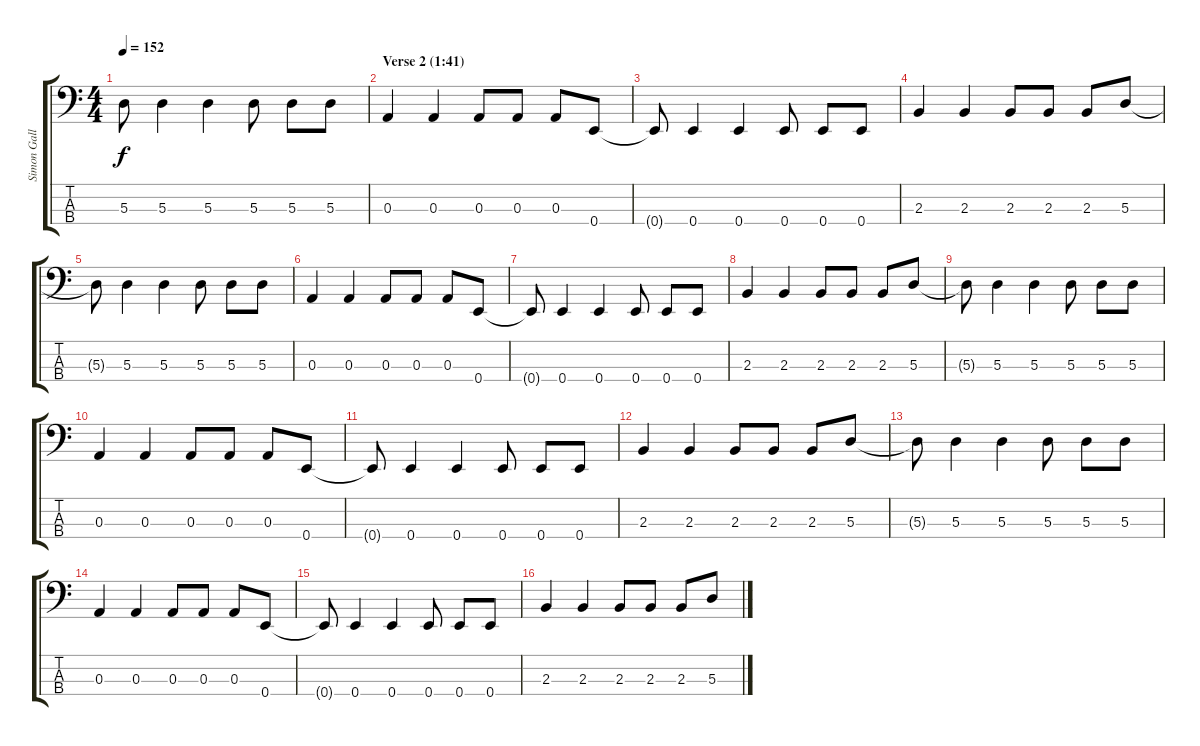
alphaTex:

\track ("Simon Gallup (bass)" "Simon Gall") {instrument electricbasspick}
\staff {score tabs}
\tuning (G2 D2 A1 E1) {hide}
\ts (4 4)
\tempo 152
\clef f4
\ks c
5.3{t}.8{dy f} 5.3.4 5.3.4 5.3.8 5.3.8 5.3.8 |
\section ("" "Verse 2 (1:41)")
0.3.4 0.3.4 0.3.8 0.3.8 0.3.8 0.4.8 |
0.4{t}.8 0.4.4 0.4.4 0.4.8 0.4.8 0.4.8 |
2.3.4 2.3.4 2.3.8 2.3.8 2.3.8 5.3.8 |
5.3{t}.8 5.3.4 5.3.4 5.3.8 5.3.8 5.3.8 |
0.3.4 0.3.4 0.3.8 0.3.8 0.3.8 0.4.8 |
0.4{t}.8 0.4.4 0.4.4 0.4.8 0.4.8 0.4.8 |
2.3.4 2.3.4 2.3.8 2.3.8 2.3.8 5.3.8 |
5.3{t}.8 5.3.4 5.3.4 5.3.8 5.3.8 5.3.8 |
0.3.4 0.3.4 0.3.8 0.3.8 0.3.8 0.4.8 |
0.4{t}.8 0.4.4 0.4.4 0.4.8 0.4.8 0.4.8 |
2.3.4 2.3.4 2.3.8 2.3.8 2.3.8 5.3.8 |
5.3{t}.8 5.3.4 5.3.4 5.3.8 5.3.8 5.3.8 |
0.3.4 0.3.4 0.3.8 0.3.8 0.3.8 0.4.8 |
0.4{t}.8 0.4.4 0.4.4 0.4.8 0.4.8 0.4.8 |
2.3.4 2.3.4 2.3.8 2.3.8 2.3.8 5.3.8
